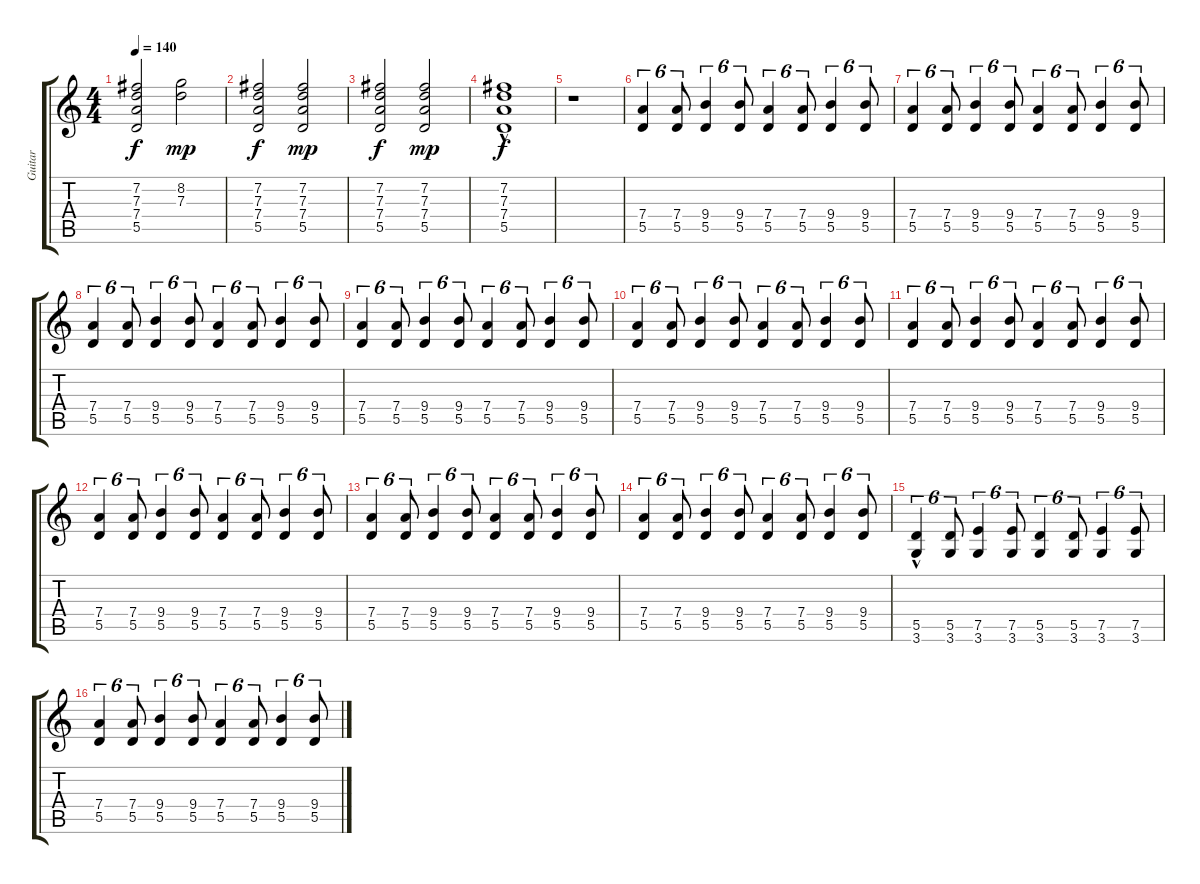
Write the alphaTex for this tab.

\track ("Guitar" "Guitar") {instrument electricguitarclean}
\staff {score tabs}
\tuning (E4 B3 G3 D3 A2 E2) {hide}
\ts (4 4)
\tempo 140
\clef g2
\ks c
(7.2 7.3 7.4 5.5).2{dy f} (8.2 7.3).2{dy mp} |
(7.2 7.3 7.4 5.5).2{dy f} (7.2 7.3 7.4 5.5).2{dy mp} |
(7.2 7.3 7.4 5.5).2{dy f} (7.2 7.3 7.4 5.5).2{dy mp} |
(7.2{hac} 7.3 7.4 5.5).1{dy f} |
r.1 |
(7.4 5.5).4{tu (6 4)} (7.4 5.5).8{tu (6 4)} (9.4 5.5).4{tu (6 4)} (9.4 5.5).8{tu (6 4)} (7.4 5.5).4{tu (6 4)} (7.4 5.5).8{tu (6 4)} (9.4 5.5).4{tu (6 4)} (9.4 5.5).8{tu (6 4)} |
(7.4 5.5).4{tu (6 4)} (7.4 5.5).8{tu (6 4)} (9.4 5.5).4{tu (6 4)} (9.4 5.5).8{tu (6 4)} (7.4 5.5).4{tu (6 4)} (7.4 5.5).8{tu (6 4)} (9.4 5.5).4{tu (6 4)} (9.4 5.5).8{tu (6 4)} |
(7.4 5.5).4{tu (6 4)} (7.4 5.5).8{tu (6 4)} (9.4 5.5).4{tu (6 4)} (9.4 5.5).8{tu (6 4)} (7.4 5.5).4{tu (6 4)} (7.4 5.5).8{tu (6 4)} (9.4 5.5).4{tu (6 4)} (9.4 5.5).8{tu (6 4)} |
(7.4 5.5).4{tu (6 4)} (7.4 5.5).8{tu (6 4)} (9.4 5.5).4{tu (6 4)} (9.4 5.5).8{tu (6 4)} (7.4 5.5).4{tu (6 4)} (7.4 5.5).8{tu (6 4)} (9.4 5.5).4{tu (6 4)} (9.4 5.5).8{tu (6 4)} |
(7.4 5.5).4{tu (6 4)} (7.4 5.5).8{tu (6 4)} (9.4 5.5).4{tu (6 4)} (9.4 5.5).8{tu (6 4)} (7.4 5.5).4{tu (6 4)} (7.4 5.5).8{tu (6 4)} (9.4 5.5).4{tu (6 4)} (9.4 5.5).8{tu (6 4)} |
(7.4 5.5).4{tu (6 4)} (7.4 5.5).8{tu (6 4)} (9.4 5.5).4{tu (6 4)} (9.4 5.5).8{tu (6 4)} (7.4 5.5).4{tu (6 4)} (7.4 5.5).8{tu (6 4)} (9.4 5.5).4{tu (6 4)} (9.4 5.5).8{tu (6 4)} |
(7.4 5.5).4{tu (6 4)} (7.4 5.5).8{tu (6 4)} (9.4 5.5).4{tu (6 4)} (9.4 5.5).8{tu (6 4)} (7.4 5.5).4{tu (6 4)} (7.4 5.5).8{tu (6 4)} (9.4 5.5).4{tu (6 4)} (9.4 5.5).8{tu (6 4)} |
(7.4 5.5).4{tu (6 4)} (7.4 5.5).8{tu (6 4)} (9.4 5.5).4{tu (6 4)} (9.4 5.5).8{tu (6 4)} (7.4 5.5).4{tu (6 4)} (7.4 5.5).8{tu (6 4)} (9.4 5.5).4{tu (6 4)} (9.4 5.5).8{tu (6 4)} |
(7.4 5.5).4{tu (6 4)} (7.4 5.5).8{tu (6 4)} (9.4 5.5).4{tu (6 4)} (9.4 5.5).8{tu (6 4)} (7.4 5.5).4{tu (6 4)} (7.4 5.5).8{tu (6 4)} (9.4 5.5).4{tu (6 4)} (9.4 5.5).8{tu (6 4)} |
(5.5{hac} 3.6).4{tu (6 4)} (5.5 3.6).8{tu (6 4)} (7.5 3.6).4{tu (6 4)} (7.5 3.6).8{tu (6 4)} (5.5 3.6).4{tu (6 4)} (5.5 3.6).8{tu (6 4)} (7.5 3.6).4{tu (6 4)} (7.5 3.6).8{tu (6 4)} |
(7.4 5.5).4{tu (6 4)} (7.4 5.5).8{tu (6 4)} (9.4 5.5).4{tu (6 4)} (9.4 5.5).8{tu (6 4)} (7.4 5.5).4{tu (6 4)} (7.4 5.5).8{tu (6 4)} (9.4 5.5).4{tu (6 4)} (9.4 5.5).8{tu (6 4)}
